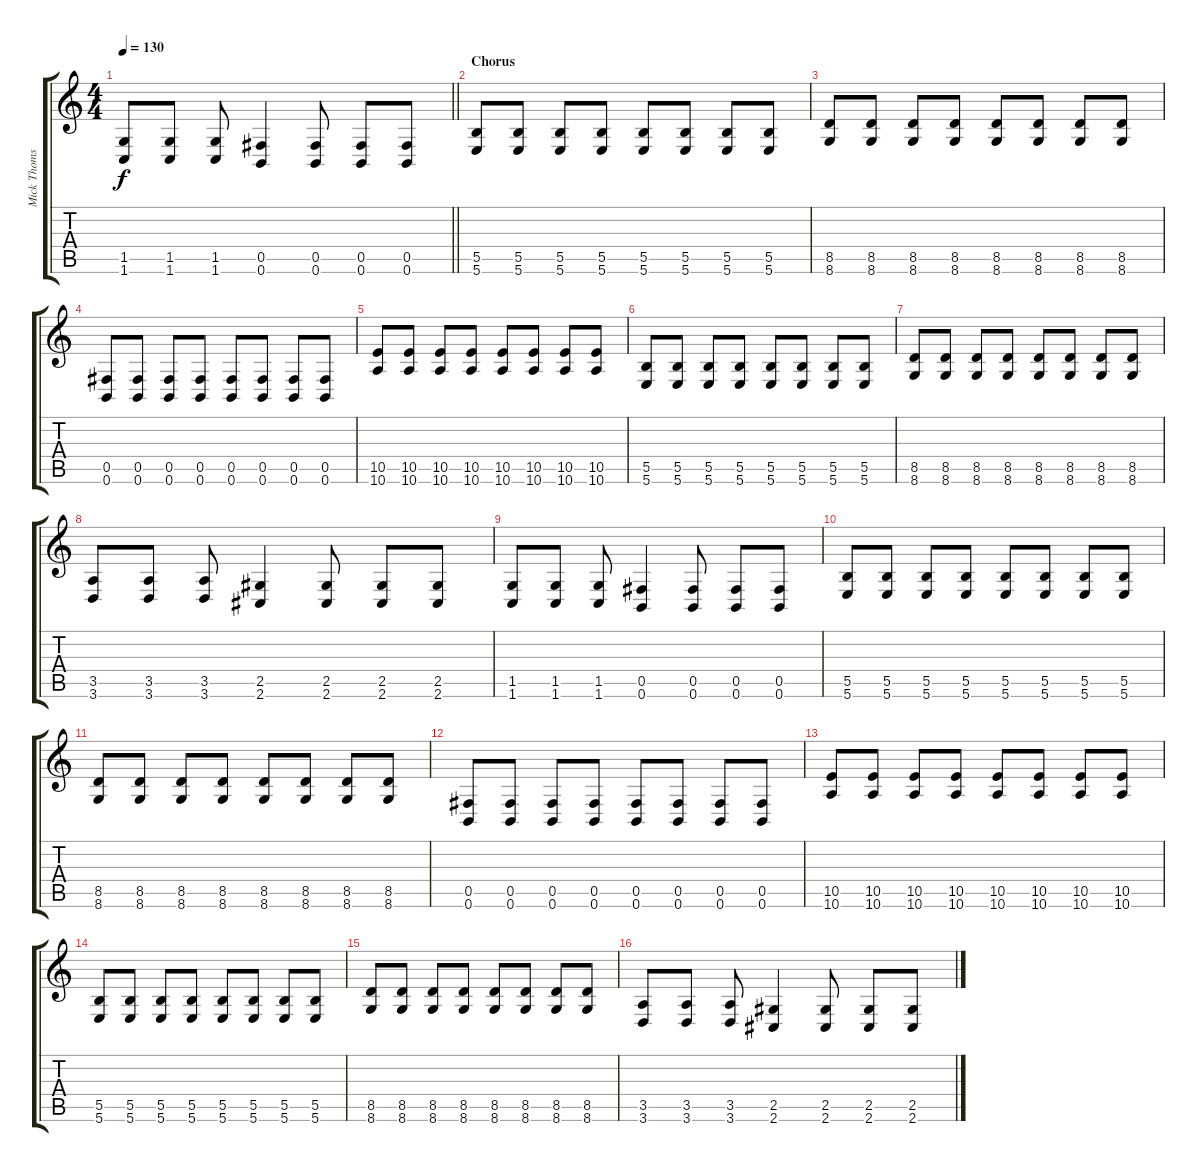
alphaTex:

\track ("Mick Thomson" "Mick Thoms") {instrument overdrivenguitar}
\staff {score tabs}
\tuning (Db4 Ab3 E3 B2 Gb2 B1) {hide}
\ts (4 4)
\tempo 130
\clef g2
\barLineRight lightlight
\ks c
(1.5 1.6).8{dy f} (1.5 1.6).8 (1.5 1.6).8 (0.5 0.6).4 (0.5 0.6).8 (0.5 0.6).8 (0.5 0.6).8 |
\section ("" "Chorus")
(5.5 5.6).8 (5.5 5.6).8 (5.5 5.6).8 (5.5 5.6).8 (5.5 5.6).8 (5.5 5.6).8 (5.5 5.6).8 (5.5 5.6).8 |
(8.5 8.6).8 (8.5 8.6).8 (8.5 8.6).8 (8.5 8.6).8 (8.5 8.6).8 (8.5 8.6).8 (8.5 8.6).8 (8.5 8.6).8 |
(0.5 0.6).8 (0.5 0.6).8 (0.5 0.6).8 (0.5 0.6).8 (0.5 0.6).8 (0.5 0.6).8 (0.5 0.6).8 (0.5 0.6).8 |
(10.5 10.6).8 (10.5 10.6).8 (10.5 10.6).8 (10.5 10.6).8 (10.5 10.6).8 (10.5 10.6).8 (10.5 10.6).8 (10.5 10.6).8 |
(5.5 5.6).8 (5.5 5.6).8 (5.5 5.6).8 (5.5 5.6).8 (5.5 5.6).8 (5.5 5.6).8 (5.5 5.6).8 (5.5 5.6).8 |
(8.5 8.6).8 (8.5 8.6).8 (8.5 8.6).8 (8.5 8.6).8 (8.5 8.6).8 (8.5 8.6).8 (8.5 8.6).8 (8.5 8.6).8 |
(3.5 3.6).8{instrument overdrivenguitar} (3.5 3.6).8 (3.5 3.6).8 (2.5 2.6).4 (2.5 2.6).8 (2.5 2.6).8 (2.5 2.6).8 |
(1.5 1.6).8 (1.5 1.6).8 (1.5 1.6).8 (0.5 0.6).4 (0.5 0.6).8 (0.5 0.6).8 (0.5 0.6).8 |
(5.5 5.6).8 (5.5 5.6).8 (5.5 5.6).8 (5.5 5.6).8 (5.5 5.6).8 (5.5 5.6).8 (5.5 5.6).8 (5.5 5.6).8 |
(8.5 8.6).8 (8.5 8.6).8 (8.5 8.6).8 (8.5 8.6).8 (8.5 8.6).8 (8.5 8.6).8 (8.5 8.6).8 (8.5 8.6).8 |
(0.5 0.6).8 (0.5 0.6).8 (0.5 0.6).8 (0.5 0.6).8 (0.5 0.6).8 (0.5 0.6).8 (0.5 0.6).8 (0.5 0.6).8 |
(10.5 10.6).8 (10.5 10.6).8 (10.5 10.6).8 (10.5 10.6).8 (10.5 10.6).8 (10.5 10.6).8 (10.5 10.6).8 (10.5 10.6).8 |
(5.5 5.6).8 (5.5 5.6).8 (5.5 5.6).8 (5.5 5.6).8 (5.5 5.6).8 (5.5 5.6).8 (5.5 5.6).8 (5.5 5.6).8 |
(8.5 8.6).8 (8.5 8.6).8 (8.5 8.6).8 (8.5 8.6).8 (8.5 8.6).8 (8.5 8.6).8 (8.5 8.6).8 (8.5 8.6).8 |
(3.5 3.6).8{instrument overdrivenguitar} (3.5 3.6).8 (3.5 3.6).8 (2.5 2.6).4 (2.5 2.6).8 (2.5 2.6).8 (2.5 2.6).8
